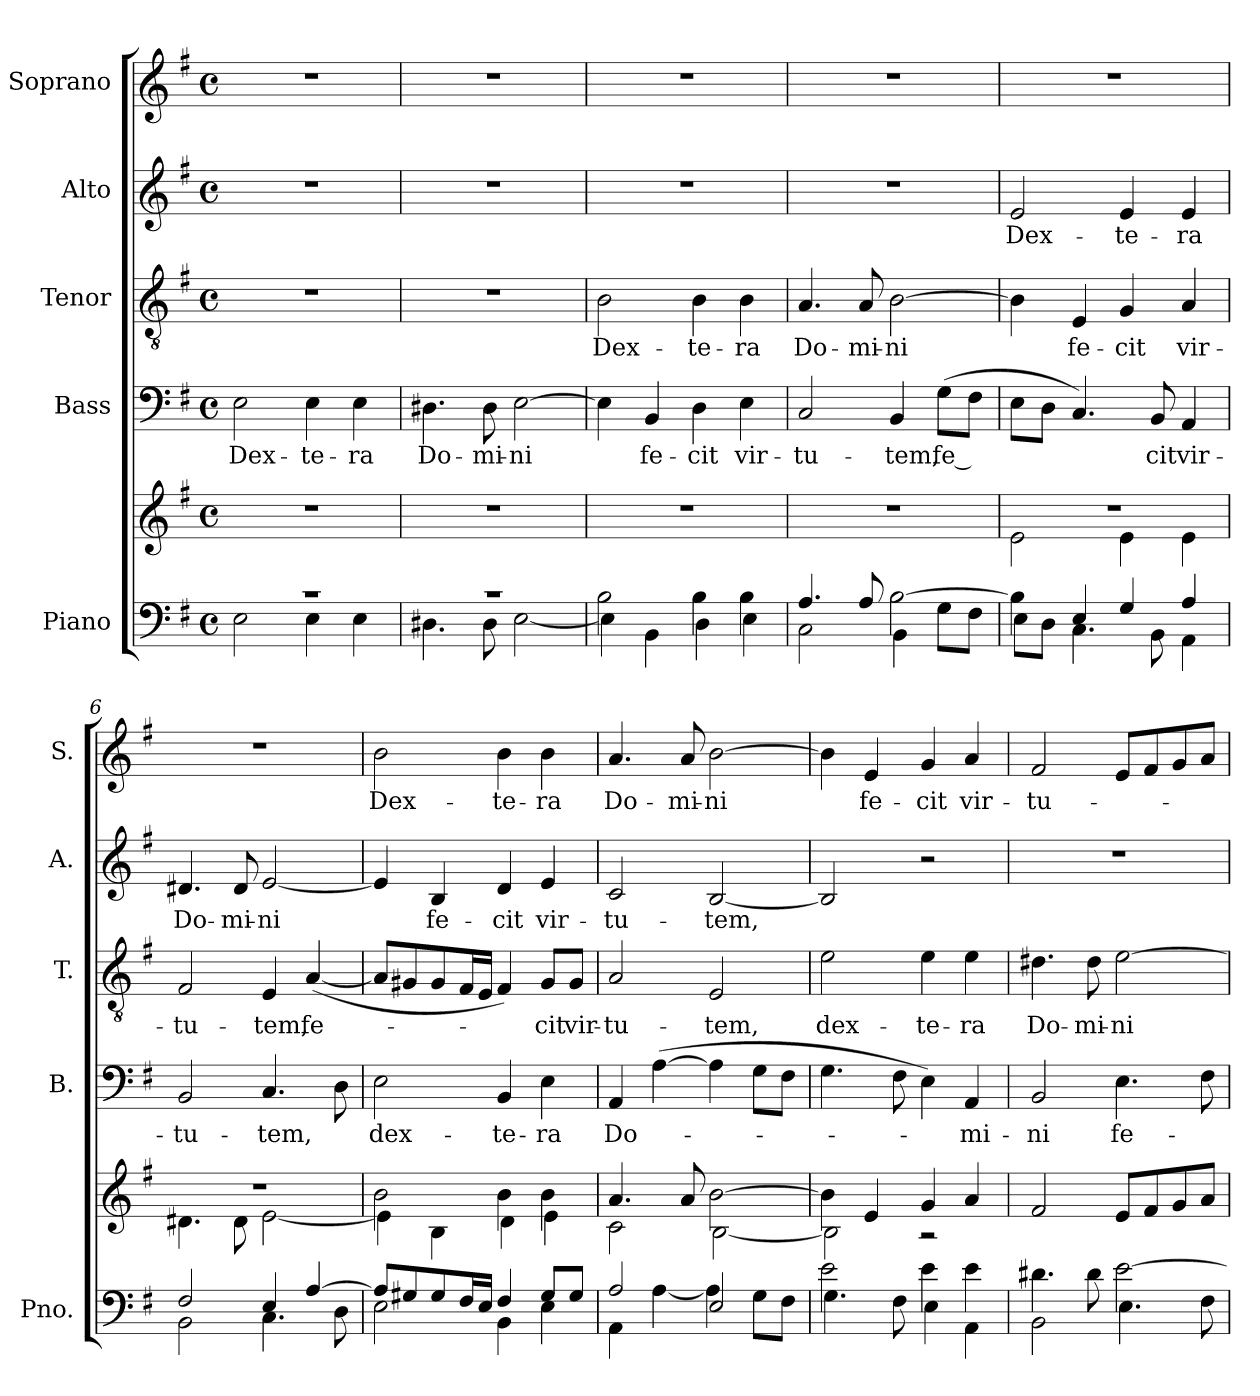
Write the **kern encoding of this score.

**kern	**kern	**kern	**text	**kern	**text	**kern	**text	**kern	**text
*part5	*part5	*part4	*part4	*part3	*part3	*part2	*part2	*part1	*part1
*staff6	*staff5	*staff4	*staff4	*staff3	*staff3	*staff2	*staff2	*staff1	*staff1
*I"Piano	*	*I"Bass	*	*I"Tenor	*	*I"Alto	*	*I"Soprano	*
*I'Pno.	*	*I'B.	*	*I'T.	*	*I'A.	*	*I'S.	*
*clefF4	*clefG2	*clefF4	*	*clefGv2	*	*clefG2	*	*clefG2	*
*k[f#]	*k[f#]	*k[f#]	*	*k[f#]	*	*k[f#]	*	*k[f#]	*
*G:	*G:	*G:	*	*G:	*	*G:	*	*G:	*
*M4/4	*M4/4	*M4/4	*	*M4/4	*	*M4/4	*	*M4/4	*
*met(c)	*met(c)	*met(c)	*	*met(c)	*	*met(c)	*	*met(c)	*
*MM120	*MM120	*MM120	*	*MM120	*	*MM120	*	*MM120	*
=1	=1	=1	=1	=1	=1	=1	=1	=1	=1
*^	*	*	*	*	*	*	*	*	*
!	!	!	!	!LO:LY:b	!	!	!	!	!	!
1r	2E\	1r	2E\	Dex-	1r	.	1r	.	1r	.
!	!	!	!	!LO:LY:b	!	!	!	!	!	!
.	4E\	.	4E\	-te-	.	.	.	.	.	.
!	!	!	!	!LO:LY:b	!	!	!	!	!	!
.	4E\	.	4E\	-ra	.	.	.	.	.	.
=2	=2	=2	=2	=2	=2	=2	=2	=2	=2	=2
!	!	!	!	!LO:LY:b	!	!	!	!	!	!
1r	4.D#X\	1r	4.D#X\	Do-	1r	.	1r	.	1r	.
!	!	!	!	!LO:LY:b	!	!	!	!	!	!
.	8D#\	.	8D#\	-mi-	.	.	.	.	.	.
!	!	!	!	!LO:LY:b	!	!	!	!	!	!
.	[2E\	.	[2E\	-ni	.	.	.	.	.	.
=3	=3	=3	=3	=3	=3	=3	=3	=3	=3	=3
!	!	!	!	!	!	!LO:LY:b	!	!	!	!
2B\	4E\]	1r	4E\]	.	2B\	Dex-	1r	.	1r	.
!	!	!	!	!LO:LY:b	!	!	!	!	!	!
.	4BB\	.	4BB/	fe-	.	.	.	.	.	.
!	!	!	!	!LO:LY:b	!	!LO:LY:b	!	!	!	!
4B\	4D\	.	4D\	-cit	4B\	-te-	.	.	.	.
!	!	!	!	!LO:LY:b	!	!LO:LY:b	!	!	!	!
4B\	4E\	.	4E\	vir-	4B\	-ra	.	.	.	.
=4	=4	=4	=4	=4	=4	=4	=4	=4	=4	=4
!	!	!	!	!LO:LY:b	!	!LO:LY:b	!	!	!	!
4.A/	2C\	1r	2C/	-tu-	4.A/	Do-	1r	.	1r	.
!	!	!	!	!	!	!LO:LY:b	!	!	!	!
8A/	.	.	.	.	8A/	-mi-	.	.	.	.
!	!	!	!	!LO:LY:b	!	!LO:LY:b	!	!	!	!
[2B\	4BB\	.	4BB/	-tem,	[2B\	-ni	.	.	.	.
!	!	!	!	!LO:LY:b	!	!	!	!	!	!
.	8G\L	.	(>8G\L	fe --	.	.	.	.	.	.
.	8F#\J	.	8F#\J	.	.	.	.	.	.	.
=5	=5	=5	=5	=5	=5	=5	=5	=5	=5	=5
*	*	*^	*	*	*	*	*	*	*	*
!	!	!	!	!	!	!	!	!	!LO:LY:b	!	!
4B\]	8E\L	1r	2e\	8E\L	.	4B\]	.	2e/	Dex-	1r	.
!	!	!	!	!	!LO:LY:b	!	!	!	!	!	!
.	8D\J	.	.	8D\J	---	.	.	.	.	.	.
!	!	!	!	!	!	!	!LO:LY:b	!	!	!	!
4E/	4.C\	.	.	4.C/)	.	4E/	fe-	.	.	.	.
!	!	!	!	!	!	!	!LO:LY:b	!	!LO:LY:b	!	!
4G/	.	.	4e\	.	.	4G/	-cit	4e/	-te-	.	.
!	!	!	!	!	!LO:LY:b	!	!	!	!	!	!
.	8BB\	.	.	8BB/	-cit	.	.	.	.	.	.
!	!	!	!	!	!LO:LY:b	!	!LO:LY:b	!	!LO:LY:b	!	!
4A/	4AA\	.	4e\	4AA/	vir-	4A/	vir-	4e/	-ra	.	.
=6	=6	=6	=6	=6	=6	=6	=6	=6	=6	=6	=6
!	!	!	!	!	!LO:LY:b	!	!LO:LY:b	!	!LO:LY:b	!	!
2F#/	2BB\	1r	4.d#X\	2BB/	-tu-	2F#/	-tu-	4.d#X/	Do-	1r	.
!	!	!	!	!	!	!	!	!	!LO:LY:b	!	!
.	.	.	8d#\	.	.	.	.	8d#/	-mi-	.	.
!	!	!	!	!	!LO:LY:b	!	!LO:LY:b	!	!LO:LY:b	!	!
4E/	4.C\	.	[2e\	4.C/	-tem,	4E/	-tem,	[2e/	-ni	.	.
!	!	!	!	!	!	!	!LO:LY:b	!	!	!	!
[4A/	.	.	.	.	.	(>[4A/	fe-	.	.	.	.
.	8D\	.	.	8D\	.	.	.	.	.	.	.
!!LO:LB:g=z
=7	=7	=7	=7	=7	=7	=7	=7	=7	=7	=7	=7
!	!	!	!	!	!LO:LY:b	!	!	!	!	!	!LO:LY:b
8A/L]	2E\	2b\	4e\]	2E\	dex-	8A/L]	.	4e/]	.	2b\	Dex-
8G#X/	.	.	.	.	.	8G#X/	.	.	.	.	.
!	!	!	!	!	!	!	!	!	!LO:LY:b	!	!
8G#/	.	.	4B\	.	.	8G#/	.	4B/	fe-	.	.
16F#/L	.	.	.	.	.	16F#/L	.	.	.	.	.
16E/JJ	.	.	.	.	.	16E/JJ	.	.	.	.	.
!	!	!	!	!	!LO:LY:b	!	!	!	!LO:LY:b	!	!LO:LY:b
4F#/	4BB\	4b\	4d\	4BB/	-te-	4F#/)	.	4d/	-cit	4b\	-te-
!	!	!	!	!	!LO:LY:b	!	!LO:LY:b	!	!LO:LY:b	!	!LO:LY:b
8G#/L	4E\	4b\	4e\	4E\	-ra	8G#/L	-cit	4e/	vir-	4b\	-ra
!	!	!	!	!	!	!	!LO:LY:b	!	!	!	!
8G#/J	.	.	.	.	.	8G#/J	vir-	.	.	.	.
=8	=8	=8	=8	=8	=8	=8	=8	=8	=8	=8	=8
!	!	!	!	!	!LO:LY:b	!	!LO:LY:b	!	!LO:LY:b	!	!LO:LY:b
2A/	4AA\	4.a/	2c\	4AA/	Do-	2A/	-tu-	2c/	-tu-	4.a/	Do-
.	[4A\	.	.	(>[4A\	.	.	.	.	.	.	.
!	!	!	!	!	!	!	!	!	!	!	!LO:LY:b
.	.	8a/	.	.	.	.	.	.	.	8a/	-mi-
!	!	!	!	!	!	!	!LO:LY:b	!	!LO:LY:b	!	!LO:LY:b
2E/	4A\]	[2b\	[2B\	4A\]	.	2E/	-tem,	[2B/	-tem,	[2b\	-ni
.	8G\L	.	.	8G\L	.	.	.	.	.	.	.
.	8F#\J	.	.	8F#\J	.	.	.	.	.	.	.
=9	=9	=9	=9	=9	=9	=9	=9	=9	=9	=9	=9
!	!	!	!	!	!	!	!LO:LY:b	!	!	!	!
2e\	4.G\	4b\]	2B\]	4.G\	.	2e\	dex-	2B/]	.	4b\]	.
!	!	!	!	!	!	!	!	!	!	!	!LO:LY:b
.	.	4e/	.	.	.	.	.	.	.	4e/	fe-
.	8F#\	.	.	8F#\	.	.	.	.	.	.	.
!	!	!	!	!	!	!	!LO:LY:b	!	!	!	!LO:LY:b
4e\	4E\	4g/	2r	4E\)	.	4e\	-te-	2r	.	4g/	-cit
!	!	!	!	!	!LO:LY:b	!	!LO:LY:b	!	!	!	!LO:LY:b
4e\	4AA\	4a/	.	4AA/	-mi-	4e\	-ra	.	.	4a/	vir-
*	*	*v	*v	*	*	*	*	*	*	*	*
=10	=10	=10	=10	=10	=10	=10	=10	=10	=10	=10
!	!	!	!	!LO:LY:b	!	!LO:LY:b	!	!	!	!LO:LY:b
4.d#X\	2BB\	2f#/	2BB/	-ni	4.d#X\	Do-	1r	.	2f#/	-tu-
!	!	!	!	!	!	!LO:LY:b	!	!	!	!
8d#\	.	.	.	.	8d#\	-mi-	.	.	.	.
!	!	!	!	!LO:LY:b	!	!LO:LY:b	!	!	!	!
[2e\	4.E\	8e/L	4.E\	fe-	[2e\	-ni	.	.	8e/L	.
.	.	8f#/	.	.	.	.	.	.	8f#/	.
.	.	8g/	.	.	.	.	.	.	8g/	.
.	8F#\	8a/J	8F#\	.	.	.	.	.	8a/J	.
*v	*v	*	*	*	*	*	*	*	*	*
=	=	=	=	=	=	=	=	=	=
*-	*-	*-	*-	*-	*-	*-	*-	*-	*-
